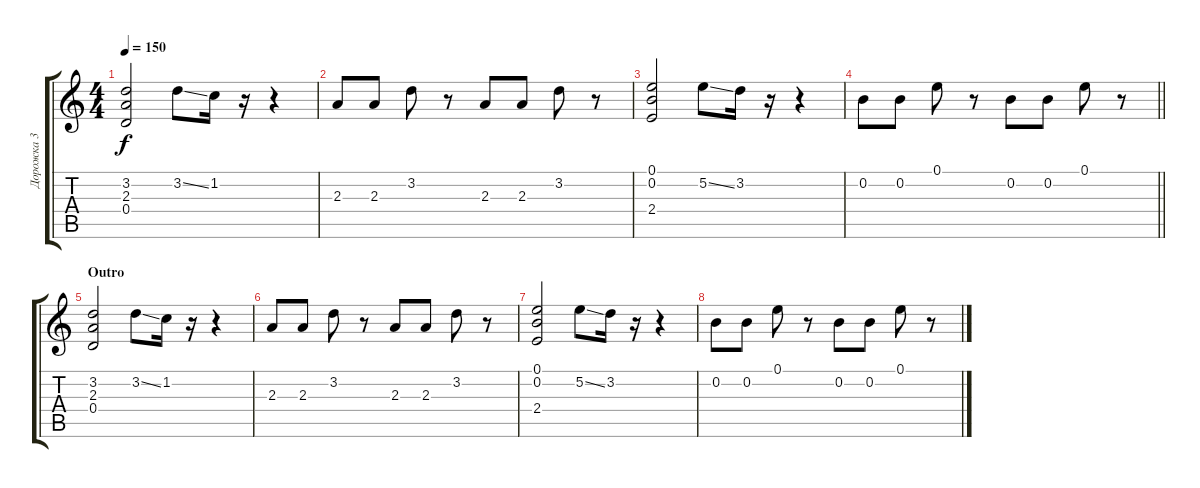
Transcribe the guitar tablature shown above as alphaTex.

\track ("Дорожка 3" "Дорожка 3") {instrument distortionguitar}
\staff {score tabs}
\tuning (E4 B3 G3 D3 A2 E2) {hide}
\ts (4 4)
\tempo 150
\clef g2
\ks c
(3.2 2.3 0.4).2{dy f} 3.2{ss}.8 1.2.16 r.16 r.4 |
2.3.8 2.3.8 3.2.8 r.8 2.3.8 2.3.8 3.2.8 r.8 |
(0.1 0.2 2.4).2 5.2{ss}.8 3.2.16 r.16 r.4 |
\barLineRight lightlight
0.2.8 0.2.8 0.1.8 r.8 0.2.8 0.2.8 0.1.8 r.8 |
\section ("" "Outro")
(3.2 2.3 0.4).2 3.2{ss}.8 1.2.16 r.16 r.4 |
2.3.8 2.3.8 3.2.8 r.8 2.3.8 2.3.8 3.2.8 r.8 |
(0.1 0.2 2.4).2 5.2{ss}.8 3.2.16 r.16 r.4 |
0.2.8 0.2.8 0.1.8 r.8 0.2.8 0.2.8 0.1.8 r.8
